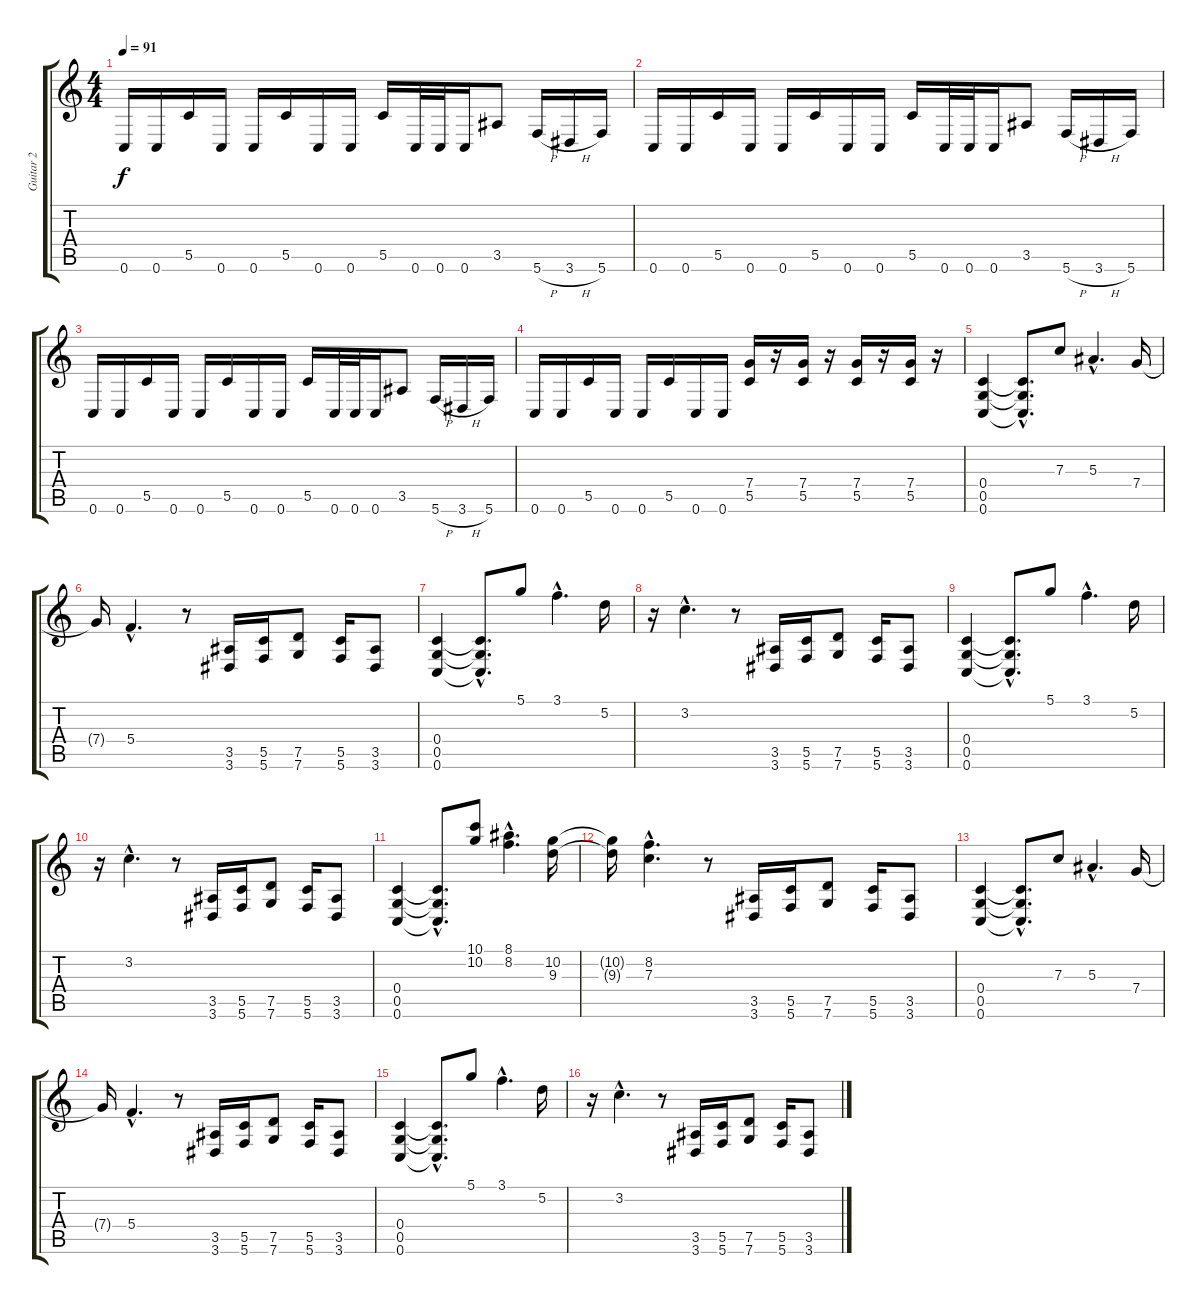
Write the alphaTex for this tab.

\track ("Guitar 2" "Guitar 2") {instrument distortionguitar}
\staff {score tabs}
\tuning (D4 A3 F3 C3 G2 C2) {hide}
\ts (4 4)
\tempo 91
\clef g2
\ks c
0.6.16{dy f} 0.6.16 5.5.16 0.6.16 0.6.16 5.5.16 0.6.16 0.6.16 5.5.16 0.6.32 0.6.32 0.6.16 3.5.8 5.6{h}.16 3.6{h}.16 5.6.16 |
0.6.16 0.6.16 5.5.16 0.6.16 0.6.16 5.5.16 0.6.16 0.6.16 5.5.16 0.6.32 0.6.32 0.6.16 3.5.8 5.6{h}.16 3.6{h}.16 5.6.16 |
0.6.16 0.6.16 5.5.16 0.6.16 0.6.16 5.5.16 0.6.16 0.6.16 5.5.16 0.6.32 0.6.32 0.6.16 3.5.8 5.6{h}.16 3.6{h}.16 5.6.16 |
0.6.16 0.6.16 5.5.16 0.6.16 0.6.16 5.5.16 0.6.16 0.6.16 (7.4 5.5).16 r.16 (7.4 5.5).16 r.16 (7.4 5.5).16 r.16 (7.4 5.5).16 r.16 |
(0.4 0.5 0.6).4 (0.4{hac t} 0.5{hac t} 0.6{hac t}).8{d} 7.3.8 5.3{hac}.4{d} 7.4.16 |
7.4{t}.16 5.4{hac}.4{d} r.8 (3.5 3.6).16 (5.5 5.6).16 (7.5 7.6).8 (5.5 5.6).16 (3.5 3.6).8 |
(0.4 0.5 0.6).4 (0.4{hac t} 0.5{hac t} 0.6{hac t}).8{d} 5.1.8 3.1{hac}.4{d} 5.2.16 |
r.16 3.2{hac}.4{d} r.8 (3.5 3.6).16 (5.5 5.6).16 (7.5 7.6).8 (5.5 5.6).16 (3.5 3.6).8 |
(0.4 0.5 0.6).4 (0.4{hac t} 0.5{hac t} 0.6{hac t}).8{d} 5.1.8 3.1{hac}.4{d} 5.2.16 |
r.16 3.2{hac}.4{d} r.8 (3.5 3.6).16 (5.5 5.6).16 (7.5 7.6).8 (5.5 5.6).16 (3.5 3.6).8 |
(0.4 0.5 0.6).4 (0.4{hac t} 0.5{hac t} 0.6{hac t}).8{d} (10.1 10.2).8 (8.1{hac} 8.2{hac}).4{d} (10.2 9.3).16 |
(10.2{t} 9.3{t}).16 (8.2{hac} 7.3{hac}).4{d} r.8 (3.5 3.6).16 (5.5 5.6).16 (7.5 7.6).8 (5.5 5.6).16 (3.5 3.6).8 |
(0.4 0.5 0.6).4 (0.4{hac t} 0.5{hac t} 0.6{hac t}).8{d} 7.3.8 5.3{hac}.4{d} 7.4.16 |
7.4{t}.16 5.4{hac}.4{d} r.8 (3.5 3.6).16 (5.5 5.6).16 (7.5 7.6).8 (5.5 5.6).16 (3.5 3.6).8 |
(0.4 0.5 0.6).4 (0.4{hac t} 0.5{hac t} 0.6{hac t}).8{d} 5.1.8 3.1{hac}.4{d} 5.2.16 |
r.16 3.2{hac}.4{d} r.8 (3.5 3.6).16 (5.5 5.6).16 (7.5 7.6).8 (5.5 5.6).16 (3.5 3.6).8
